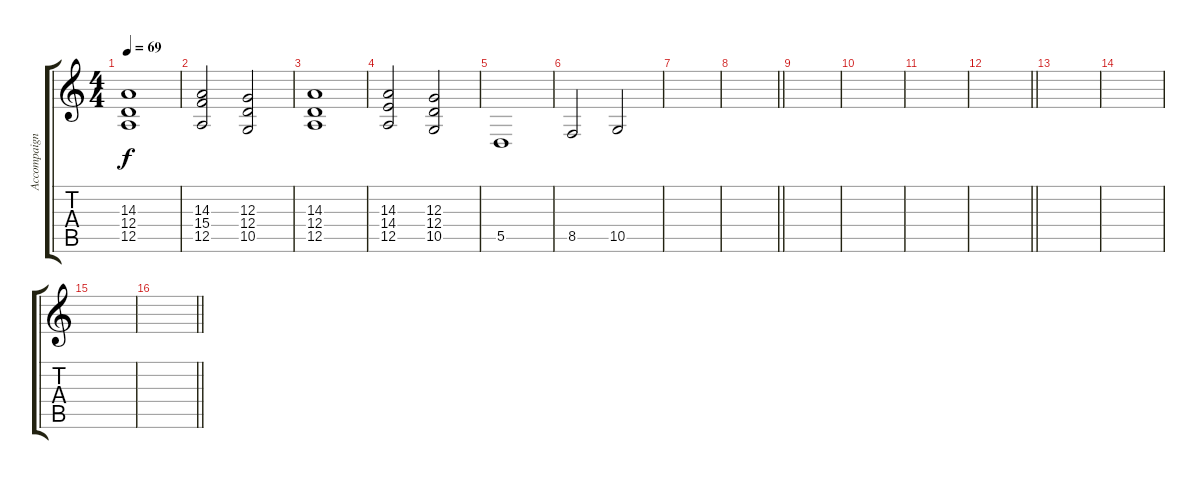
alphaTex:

\track ("Accompaign" "Accompaign") {instrument synthvoice}
\staff {score tabs}
\tuning (E4 B3 G3 D3 A2 E2) {hide}
\ts (4 4)
\tempo 69
\clef g2
\ks c
(14.3 12.4 12.5).1{dy f instrument synthvoice} |
(14.3 15.4 12.5).2 (12.3 12.4 10.5).2 |
\ks aminor
(14.3 12.4 12.5).1 |
(14.3 14.4 12.5).2 (12.3 12.4 10.5).2 |
5.5.1 |
8.5.2 10.5.2 |
|
\barLineRight lightlight
|
|
|
|
\barLineRight lightlight
|
|
|
|
\barLineRight lightlight
